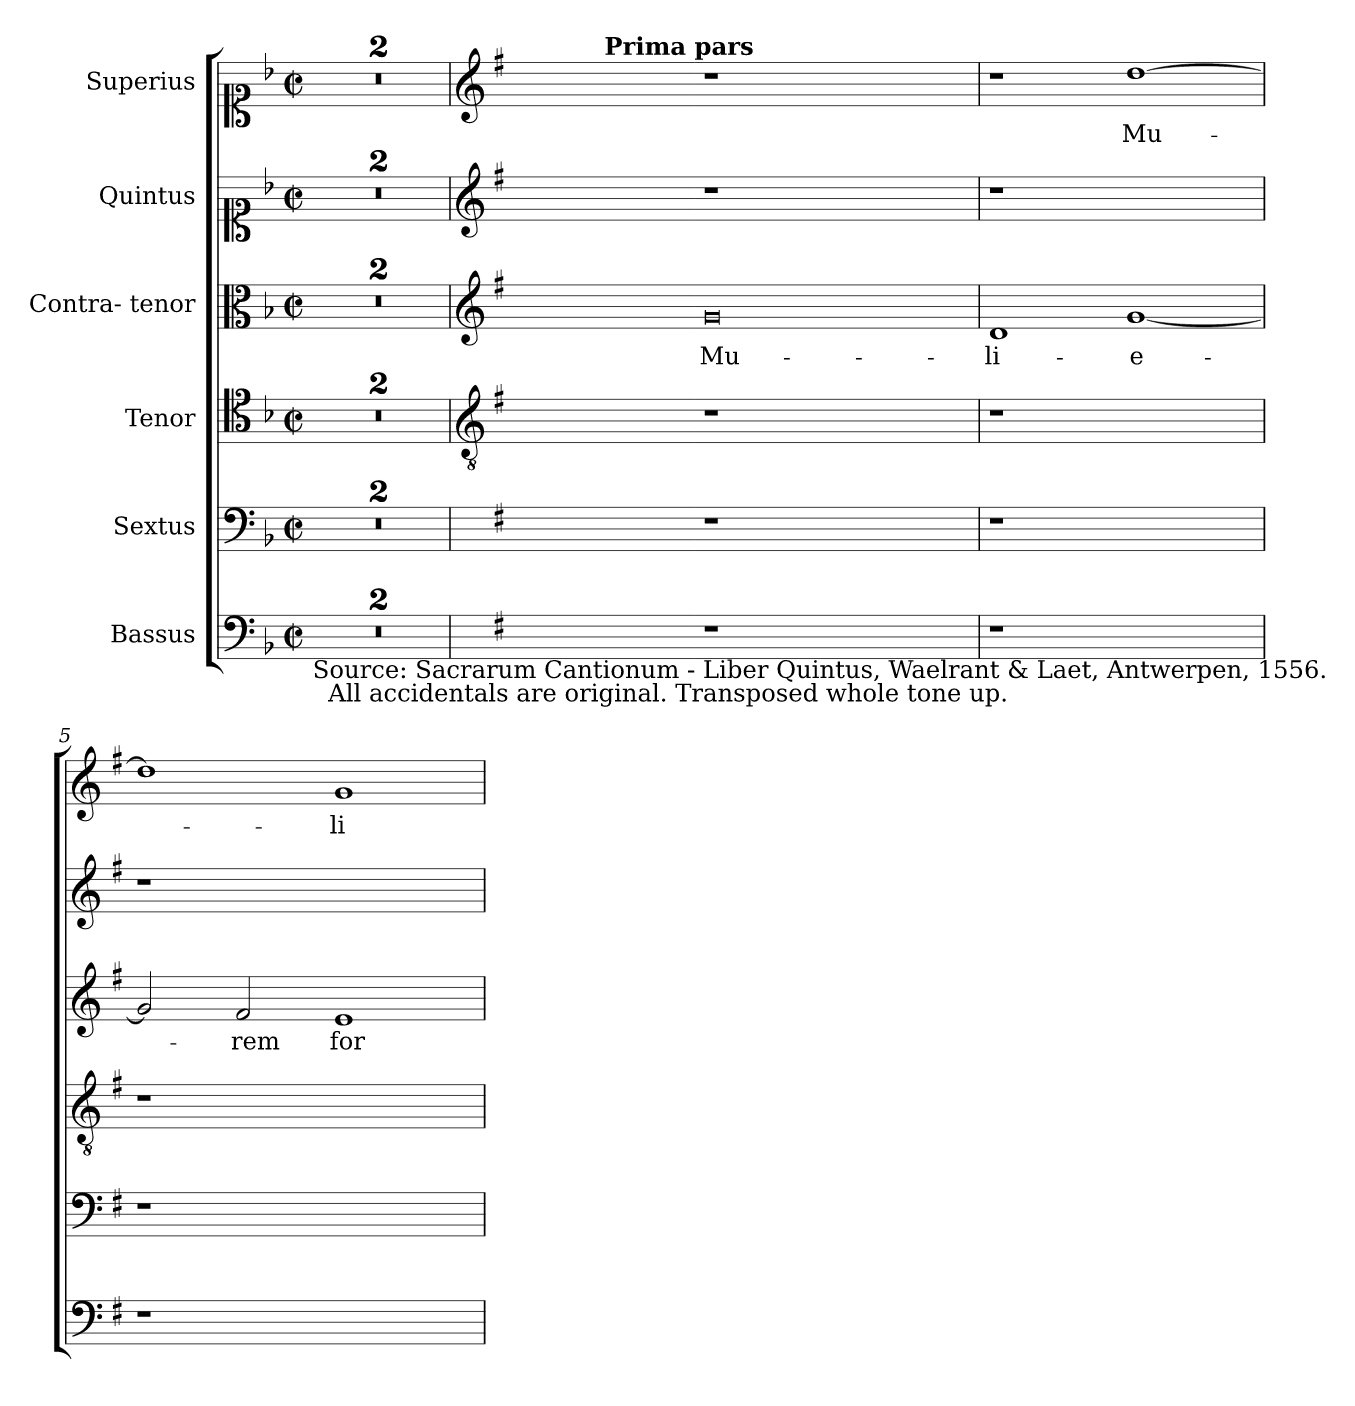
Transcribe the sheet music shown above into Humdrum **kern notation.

**kern	**kern	**kern	**kern	**text	**kern	**kern	**text
*part6	*part5	*part4	*part3	*part3	*part2	*part1	*part1
*staff6	*staff5	*staff4	*staff3	*staff3	*staff2	*staff1	*staff1
*I"Bassus	*I"Sextus	*I"Tenor	*I"Contra- tenor	*	*I"Quintus	*I"Superius	*
*clefF4	*clefF4	*clefC4	*clefC3	*	*clefC1	*clefC1	*
*k[b-]	*k[b-]	*k[b-]	*k[b-]	*	*k[b-]	*k[b-]	*
*F:	*F:	*F:	*F:	*	*F:	*F:	*
*M2/2	*M2/2	*M2/2	*M2/2	*	*M2/2	*M2/2	*
*met(c|)	*met(c|)	*met(c|)	*met(c|)	*	*met(c|)	*met(c|)	*
=1	=1	=1	=1	=1	=1	=1	=1
!LO:TX:b:t=Source&colon; Sacrarum Cantionum - Liber Quintus, Waelrant & Laet, Antwerpen, 1556.\n             All accidentals are original. Transposed whole tone up.	!	!	!	!	!	!	!
1ryy	1ryy	1ryy	1ryy	.	1ryy	1ryy	.
=2	=2	=2	=2	=2	=2	=2	=2
1r	1r	1r	1r	.	1r	1r	.
=3	=3	=3	=3	=3	=3	=3	=3
*	*	*clefGv2	*clefG2	*	*clefG2	*clefG2	*
*k[f#]	*k[f#]	*k[f#]	*k[f#]	*	*k[f#]	*k[f#]	*
*G:	*G:	*G:	*G:	*	*G:	*G:	*
*	*	*	*	*	*	*^	*
1ryy	1ryy	1ryy	1ryy	.	1ryy	1ryy	2ryy	.
!	!	!	!	!	!	!	!LO:TX:a:B:t=Prima pars	!
.	.	.	.	.	.	.	2ryy	.
=3X1-	=3X1-	=3X1-	=3X1-	=3X1-	=3X1-	=3X1-	=3X1-	=3X1-
!	!	!	!	!LO:LY:b	!	!	!	!
*	*	*	*	*	*	*v	*v	*
1r	1r	1r	0g	Mu-	1r	1r	.
1ryy	1ryy	1ryy	.	.	1ryy	1ryy	.
=4	=4	=4	=4	=4	=4	=4	=4
!	!	!	!	!LO:LY:b	!	!	!
1r	1r	1r	1d	-li-	1r	1r	.
!	!	!	!	!LO:LY:b	!	!	!LO:LY:b
1ryy	1ryy	1ryy	[1g	-e-	1ryy	[1dd	Mu-
=5	=5	=5	=5	=5	=5	=5	=5
1r	1r	1r	2g/]	.	1r	1dd]	.
!	!	!	!	!LO:LY:b	!	!	!
.	.	.	2f#/	-rem	.	.	.
!	!	!	!	!LO:LY:b	!	!	!LO:LY:b
1ryy	1ryy	1ryy	1e	for-	1ryy	1g	-li-
=	=	=	=	=	=	=	=
*-	*-	*-	*-	*-	*-	*-	*-
